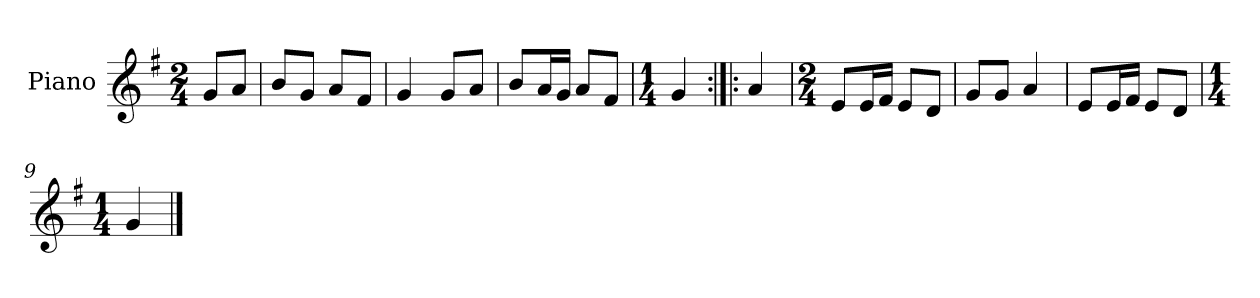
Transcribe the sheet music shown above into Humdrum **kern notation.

**kern
*part1
*staff1
*I"Piano
*I'Pno.
*clefG2
*k[f#]
*M2/4
=
8g/L
8a/J
=1
8b/L
8g/J
8a/L
8f#/J
=2
4g/
8g/L
8a/J
=3
8b/L
16a/L
16g/JJ
8a/L
8f#/J
=4
*M1/4
4g/
=5:|!|:
4a/
=6
*M2/4
8e/L
16e/L
16f#/JJ
8e/L
8d/J
=7
8g/L
8g/J
4a/
=8
8e/L
16e/L
16f#/JJ
8e/L
8d/J
=9
*M1/4
4g/
==
*-
